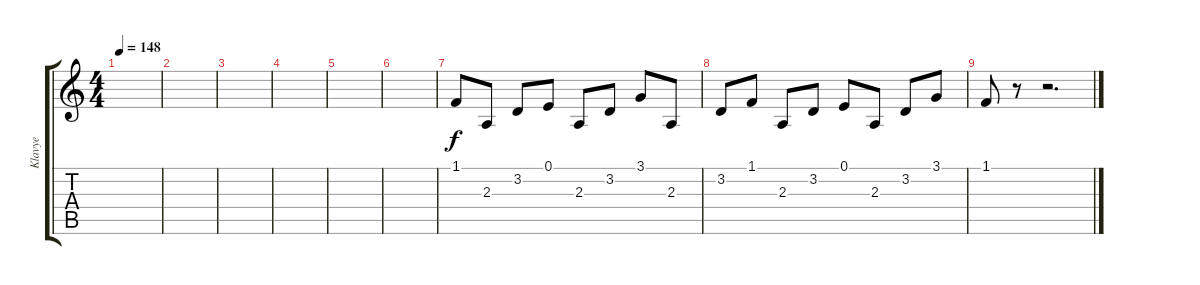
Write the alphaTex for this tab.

\track ("Klavye" "Klavye") {instrument lead1square}
\staff {score tabs}
\tuning (E4 B3 G3 D3 A2 E2) {hide}
\ts (4 4)
\tempo 148
\clef g2
\ks c
|
|
|
|
|
|
1.1.8 2.3.8 3.2.8 0.1.8 2.3.8 3.2.8 3.1.8 2.3.8 |
3.2.8 1.1.8 2.3.8 3.2.8 0.1.8 2.3.8 3.2.8 3.1.8 |
1.1.8 r.8 r.2{d}
